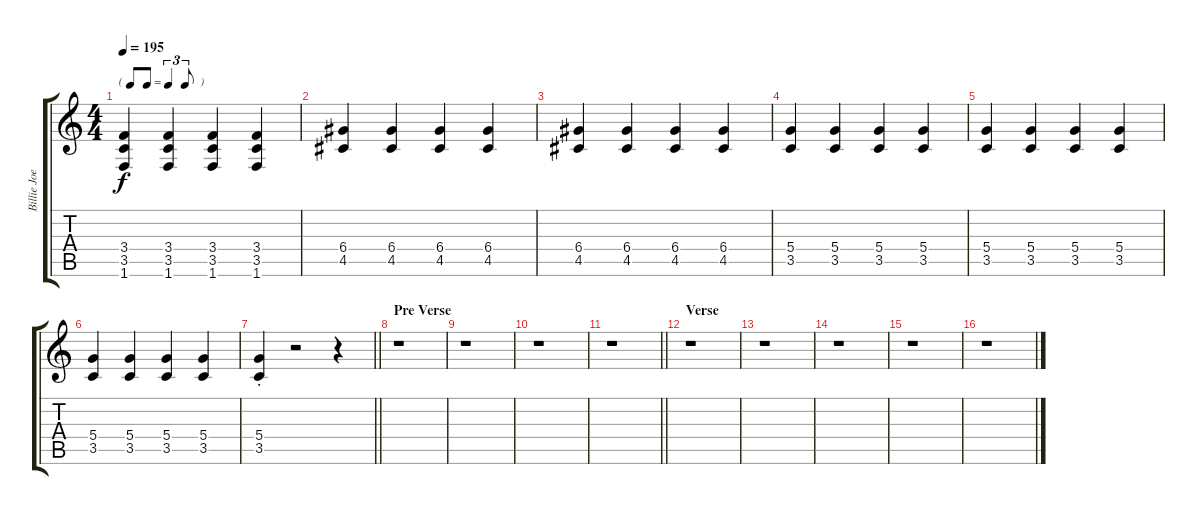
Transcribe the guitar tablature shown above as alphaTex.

\track ("Billie Joe" "Billie Joe") {instrument distortionguitar}
\staff {score tabs}
\tuning (E4 B3 G3 D3 A2 E2) {hide}
\ts (4 4)
\tf triplet8th
\tempo 195
\clef g2
\ks c
(3.4 3.5 1.6).4{dy f} (3.4 3.5 1.6).4 (3.4 3.5 1.6).4 (3.4 3.5 1.6).4 |
(6.4 4.5).4 (6.4 4.5).4 (6.4 4.5).4 (6.4 4.5).4 |
(6.4 4.5).4 (6.4 4.5).4 (6.4 4.5).4 (6.4 4.5).4 |
(5.4 3.5).4 (5.4 3.5).4 (5.4 3.5).4 (5.4 3.5).4 |
(5.4 3.5).4 (5.4 3.5).4 (5.4 3.5).4 (5.4 3.5).4 |
(5.4 3.5).4 (5.4 3.5).4 (5.4 3.5).4 (5.4 3.5).4 |
\barLineRight lightlight
(5.4{st} 3.5{st}).4 r.2 r.4 |
\section ("" "Pre Verse")
r.1 |
r.1 |
r.1 |
\barLineRight lightlight
r.1 |
\section ("" "Verse")
r.1 |
r.1 |
r.1 |
r.1 |
r.1
